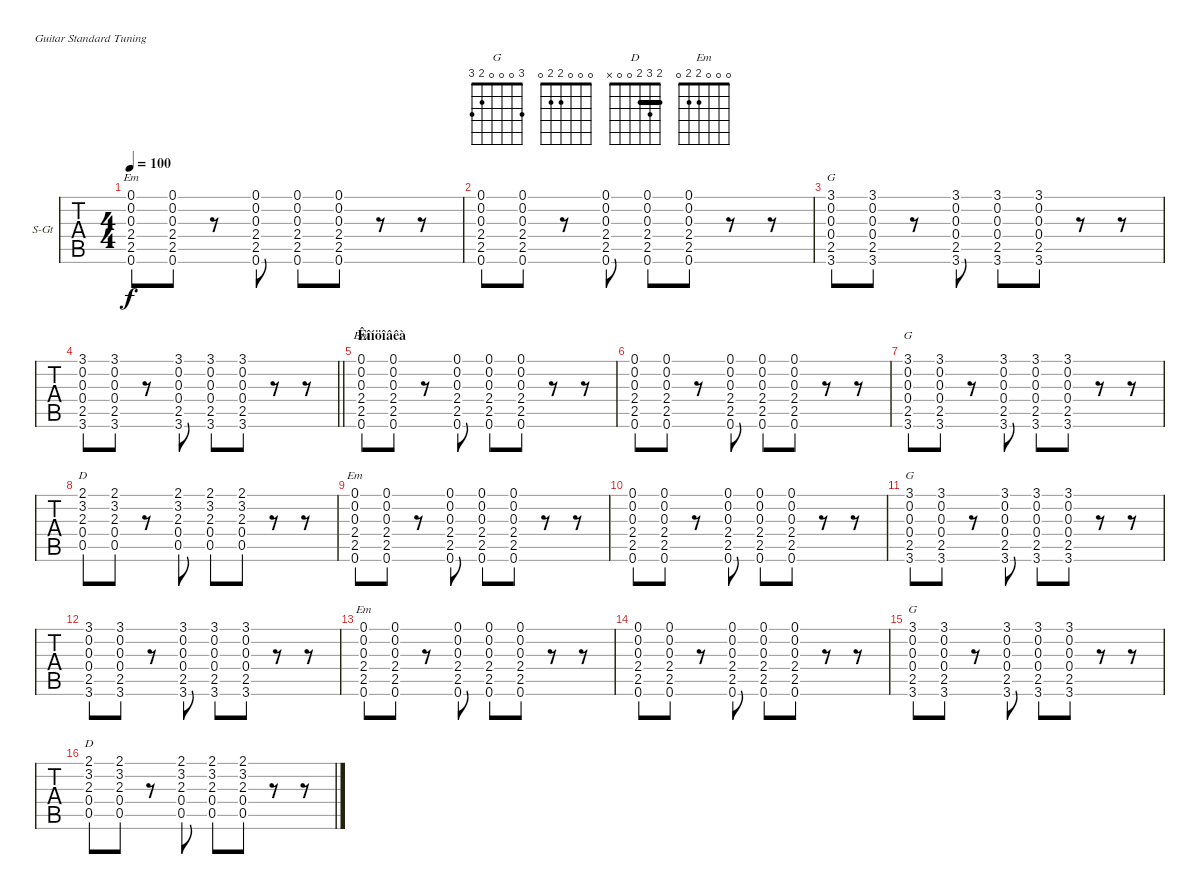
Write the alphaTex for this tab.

\bracketExtendMode groupsimilarinstruments
\firstSystemTrackNameOrientation horizontal
\otherSystemsTrackNameOrientation horizontal
\track ("Rythm" "S-Gt") {instrument acousticguitarsteel}
\staff {tabs}
\tuning (E4 B3 G3 D3 A2 E2)
\chord ("G" 3 0 0 0 2 3)
\chord ("" 3 0 0 0 2 3)
\chord ("D" 2 3 2 0 0 x) {barre 2}
\chord ("Em" 0 0 0 2 2 0)
\chord ("" 0 0 0 2 2 0)
\ts (4 4)
\tempo 100
\clef g2
\ks c
(0.1 0.2 0.3 2.4 2.5 0.6).8{ch "Em" dy f} (0.1 0.2 0.3 2.4 2.5 0.6).8 r.8 (0.1 0.2 0.3 2.4 2.5 0.6).8 (0.1 0.2 0.3 2.4 2.5 0.6).8 (0.1 0.2 0.3 2.4 2.5 0.6).8 r.8 r.8 |
(0.1 0.2 0.3 2.4 2.5 0.6).8{ch ""} (0.1 0.2 0.3 2.4 2.5 0.6).8 r.8 (0.1 0.2 0.3 2.4 2.5 0.6).8 (0.1 0.2 0.3 2.4 2.5 0.6).8 (0.1 0.2 0.3 2.4 2.5 0.6).8 r.8 r.8 |
(3.1 0.2 0.3 0.4 2.5 3.6).8{ch "G"} (3.1 0.2 0.3 0.4 2.5 3.6).8 r.8 (3.1 0.2 0.3 0.4 2.5 3.6).8 (3.1 0.2 0.3 0.4 2.5 3.6).8 (3.1 0.2 0.3 0.4 2.5 3.6).8 r.8 r.8 |
\barLineRight lightlight
(3.1 0.2 0.3 0.4 2.5 3.6).8{ch ""} (3.1 0.2 0.3 0.4 2.5 3.6).8 r.8 (3.1 0.2 0.3 0.4 2.5 3.6).8 (3.1 0.2 0.3 0.4 2.5 3.6).8 (3.1 0.2 0.3 0.4 2.5 3.6).8 r.8 r.8 |
\section ("" "Êîíöîâêà")
(0.1 0.2 0.3 2.4 2.5 0.6).8{ch "Em"} (0.1 0.2 0.3 2.4 2.5 0.6).8 r.8 (0.1 0.2 0.3 2.4 2.5 0.6).8 (0.1 0.2 0.3 2.4 2.5 0.6).8 (0.1 0.2 0.3 2.4 2.5 0.6).8 r.8 r.8 |
(0.1 0.2 0.3 2.4 2.5 0.6).8{ch ""} (0.1 0.2 0.3 2.4 2.5 0.6).8 r.8 (0.1 0.2 0.3 2.4 2.5 0.6).8 (0.1 0.2 0.3 2.4 2.5 0.6).8 (0.1 0.2 0.3 2.4 2.5 0.6).8 r.8 r.8 |
(3.1 0.2 0.3 0.4 2.5 3.6).8{ch "G"} (3.1 0.2 0.3 0.4 2.5 3.6).8 r.8 (3.1 0.2 0.3 0.4 2.5 3.6).8 (3.1 0.2 0.3 0.4 2.5 3.6).8 (3.1 0.2 0.3 0.4 2.5 3.6).8 r.8 r.8 |
(2.1 3.2 2.3 0.4 0.5).8{ch "D"} (2.1 3.2 2.3 0.4 0.5).8 r.8 (2.1 3.2 2.3 0.4 0.5).8 (2.1 3.2 2.3 0.4 0.5).8 (2.1 3.2 2.3 0.4 0.5).8 r.8 r.8 |
(0.1 0.2 0.3 2.4 2.5 0.6).8{ch "Em"} (0.1 0.2 0.3 2.4 2.5 0.6).8 r.8 (0.1 0.2 0.3 2.4 2.5 0.6).8 (0.1 0.2 0.3 2.4 2.5 0.6).8 (0.1 0.2 0.3 2.4 2.5 0.6).8 r.8 r.8 |
(0.1 0.2 0.3 2.4 2.5 0.6).8{ch ""} (0.1 0.2 0.3 2.4 2.5 0.6).8 r.8 (0.1 0.2 0.3 2.4 2.5 0.6).8 (0.1 0.2 0.3 2.4 2.5 0.6).8 (0.1 0.2 0.3 2.4 2.5 0.6).8 r.8 r.8 |
(3.1 0.2 0.3 0.4 2.5 3.6).8{ch "G"} (3.1 0.2 0.3 0.4 2.5 3.6).8 r.8 (3.1 0.2 0.3 0.4 2.5 3.6).8 (3.1 0.2 0.3 0.4 2.5 3.6).8 (3.1 0.2 0.3 0.4 2.5 3.6).8 r.8 r.8{ch ""} |
(3.1 0.2 0.3 0.4 2.5 3.6).8{ch ""} (3.1 0.2 0.3 0.4 2.5 3.6).8 r.8 (3.1 0.2 0.3 0.4 2.5 3.6).8 (3.1 0.2 0.3 0.4 2.5 3.6).8 (3.1 0.2 0.3 0.4 2.5 3.6).8 r.8 r.8 |
(0.1 0.2 0.3 2.4 2.5 0.6).8{ch "Em"} (0.1 0.2 0.3 2.4 2.5 0.6).8 r.8 (0.1 0.2 0.3 2.4 2.5 0.6).8 (0.1 0.2 0.3 2.4 2.5 0.6).8 (0.1 0.2 0.3 2.4 2.5 0.6).8 r.8 r.8 |
(0.1 0.2 0.3 2.4 2.5 0.6).8{ch ""} (0.1 0.2 0.3 2.4 2.5 0.6).8 r.8 (0.1 0.2 0.3 2.4 2.5 0.6).8 (0.1 0.2 0.3 2.4 2.5 0.6).8 (0.1 0.2 0.3 2.4 2.5 0.6).8 r.8 r.8 |
(3.1 0.2 0.3 0.4 2.5 3.6).8{ch "G"} (3.1 0.2 0.3 0.4 2.5 3.6).8 r.8 (3.1 0.2 0.3 0.4 2.5 3.6).8 (3.1 0.2 0.3 0.4 2.5 3.6).8 (3.1 0.2 0.3 0.4 2.5 3.6).8 r.8 r.8 |
(2.1 3.2 2.3 0.4 0.5).8{ch "D"} (2.1 3.2 2.3 0.4 0.5).8 r.8 (2.1 3.2 2.3 0.4 0.5).8 (2.1 3.2 2.3 0.4 0.5).8 (2.1 3.2 2.3 0.4 0.5).8 r.8 r.8
